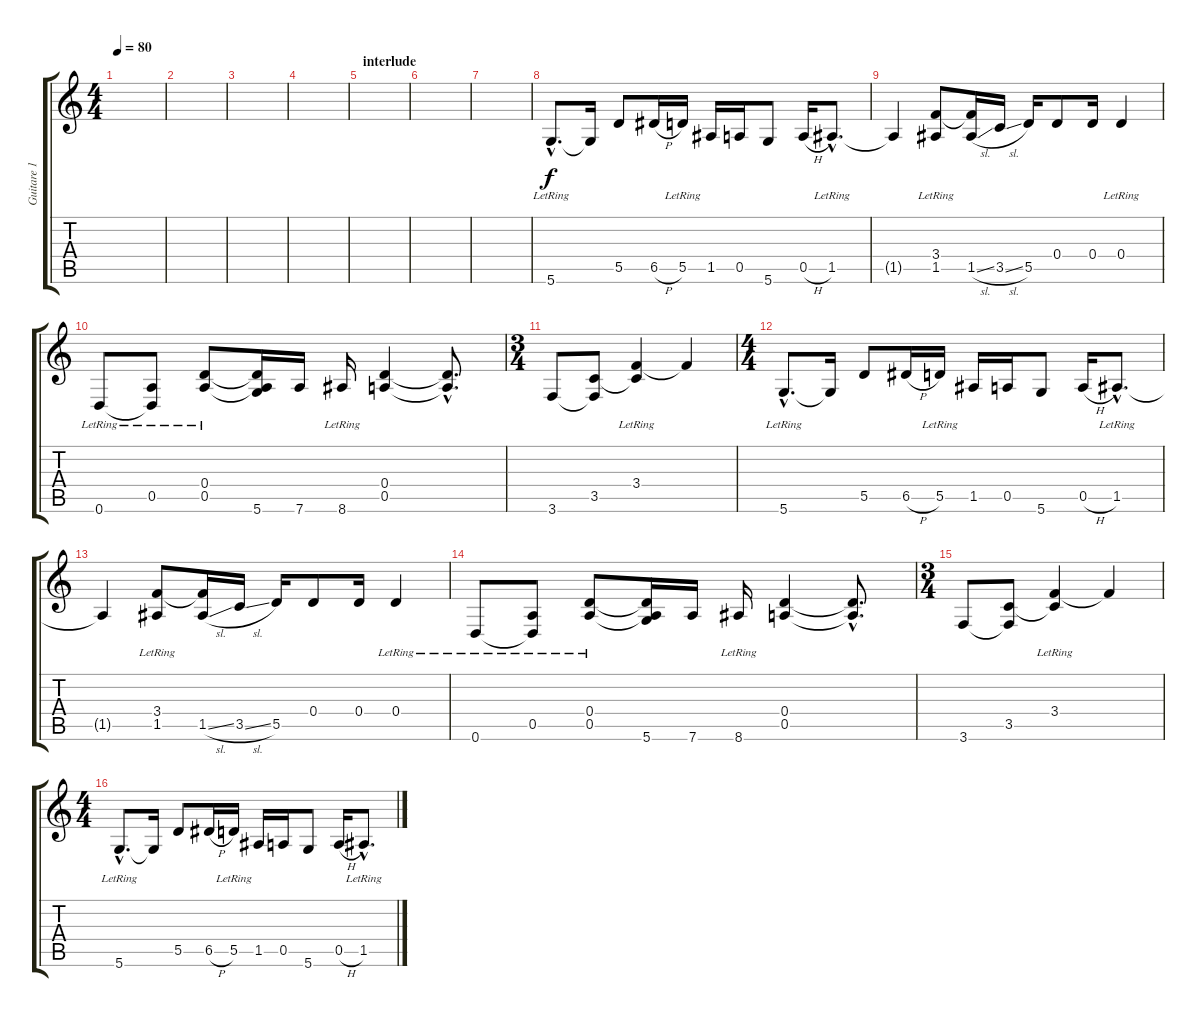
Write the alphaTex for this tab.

\track ("Guitare 1" "Guitare 1") {instrument electricguitarjazz}
\staff {score tabs}
\tuning (E4 B3 G3 D3 A2 D2) {hide}
\ts (4 4)
\tempo 80
\clef g2
\ks c
|
|
|
|
\section ("" "interlude")
|
|
|
5.6{hac lr}.8{d volume 8} 5.6{t}.16 5.5.8 6.5{h}.16 5.5{lr}.16 1.5.16 0.5.16 5.6.8 0.5{h}.16 1.5{hac lr}.8{d} |
1.5{t}.4 (3.4{lr} 1.5).8 (3.4{t} 1.5{sl}).16 3.5{sl}.16 5.5.16 0.4.8 0.4.16 0.4{lr}.4 |
0.6{lr}.8 (0.5{lr} 0.6{t}).8 (0.4{lr} 0.5{lr}).8 (0.4{t} 0.5{t} 5.6).16 7.6.16 8.6{lr}.16 (0.4 0.5).4 (0.4{hac t} 0.5{hac t}).8{d} |
\ts (3 4)
3.6.8 (3.5 3.6{t}).8 (3.4{lr} 3.5{t}).4 3.4{t}.4 |
\ts (4 4)
5.6{hac lr}.8{d} 5.6{t}.16 5.5.8 6.5{h}.16 5.5{lr}.16 1.5.16 0.5.16 5.6.8 0.5{h}.16 1.5{hac lr}.8{d} |
1.5{t}.4 (3.4{lr} 1.5).8 (3.4{t} 1.5{sl}).16 3.5{sl}.16 5.5.16 0.4.8 0.4.16 0.4{lr}.4 |
0.6{lr}.8 (0.5{lr} 0.6{t}).8 (0.4{lr} 0.5{lr}).8 (0.4{t} 0.5{t} 5.6).16 7.6.16 8.6{lr}.16 (0.4 0.5).4 (0.4{hac t} 0.5{hac t}).8{d} |
\ts (3 4)
3.6.8 (3.5 3.6{t}).8 (3.4{lr} 3.5{t}).4 3.4{t}.4 |
\ts (4 4)
5.6{hac lr}.8{d volume 16} 5.6{t}.16 5.5.8 6.5{h}.16 5.5{lr}.16 1.5.16 0.5.16 5.6.8 0.5{h}.16 1.5{hac lr}.8{d}
